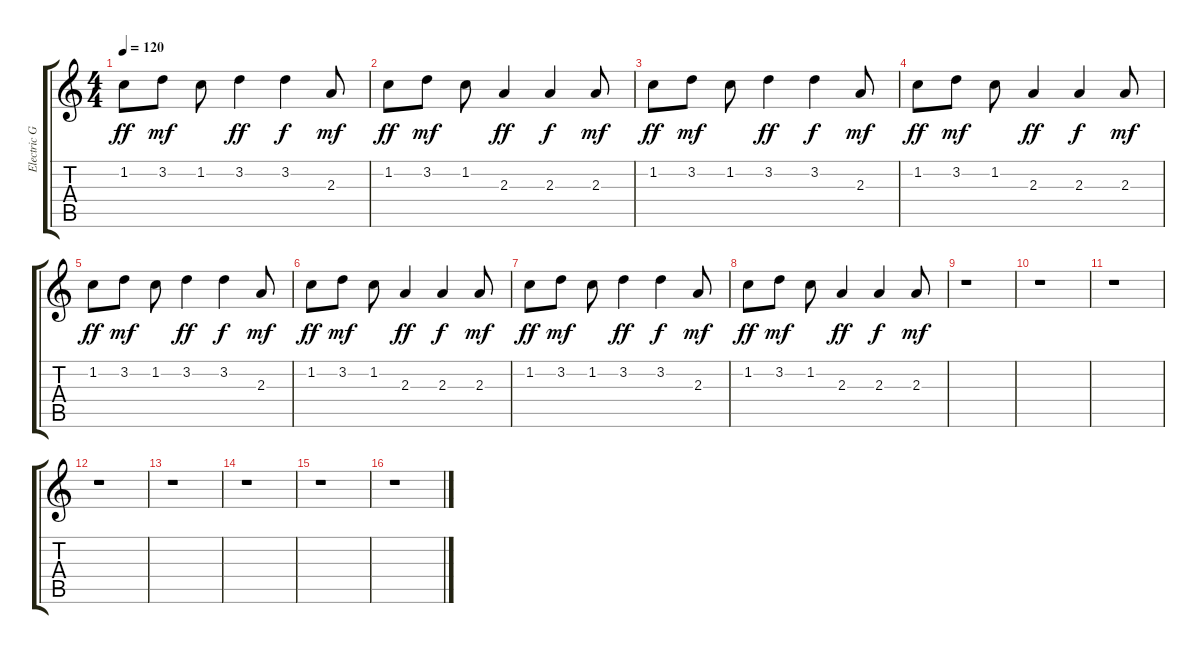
\track ("Electric Guitar 1" "Electric G") {instrument electricguitarclean}
\staff {score tabs}
\tuning (E4 B3 G3 D3 A2 E2) {hide}
\ts (4 4)
\tempo 120
\clef g2
\ks c
1.2.8{dy ff} 3.2.8{dy mf} 1.2.8 3.2.4{dy ff} 3.2.4{dy f} 2.3.8{dy mf} |
1.2.8{dy ff} 3.2.8{dy mf} 1.2.8 2.3.4{dy ff} 2.3.4{dy f} 2.3.8{dy mf} |
1.2.8{dy ff} 3.2.8{dy mf} 1.2.8 3.2.4{dy ff} 3.2.4{dy f} 2.3.8{dy mf} |
1.2.8{dy ff} 3.2.8{dy mf} 1.2.8 2.3.4{dy ff} 2.3.4{dy f} 2.3.8{dy mf} |
1.2.8{dy ff} 3.2.8{dy mf} 1.2.8 3.2.4{dy ff} 3.2.4{dy f} 2.3.8{dy mf} |
1.2.8{dy ff} 3.2.8{dy mf} 1.2.8 2.3.4{dy ff} 2.3.4{dy f} 2.3.8{dy mf} |
1.2.8{dy ff} 3.2.8{dy mf} 1.2.8 3.2.4{dy ff} 3.2.4{dy f} 2.3.8{dy mf} |
1.2.8{dy ff} 3.2.8{dy mf} 1.2.8 2.3.4{dy ff} 2.3.4{dy f} 2.3.8{dy mf} |
r.1 |
r.1 |
r.1 |
r.1 |
r.1 |
r.1 |
r.1 |
r.1
